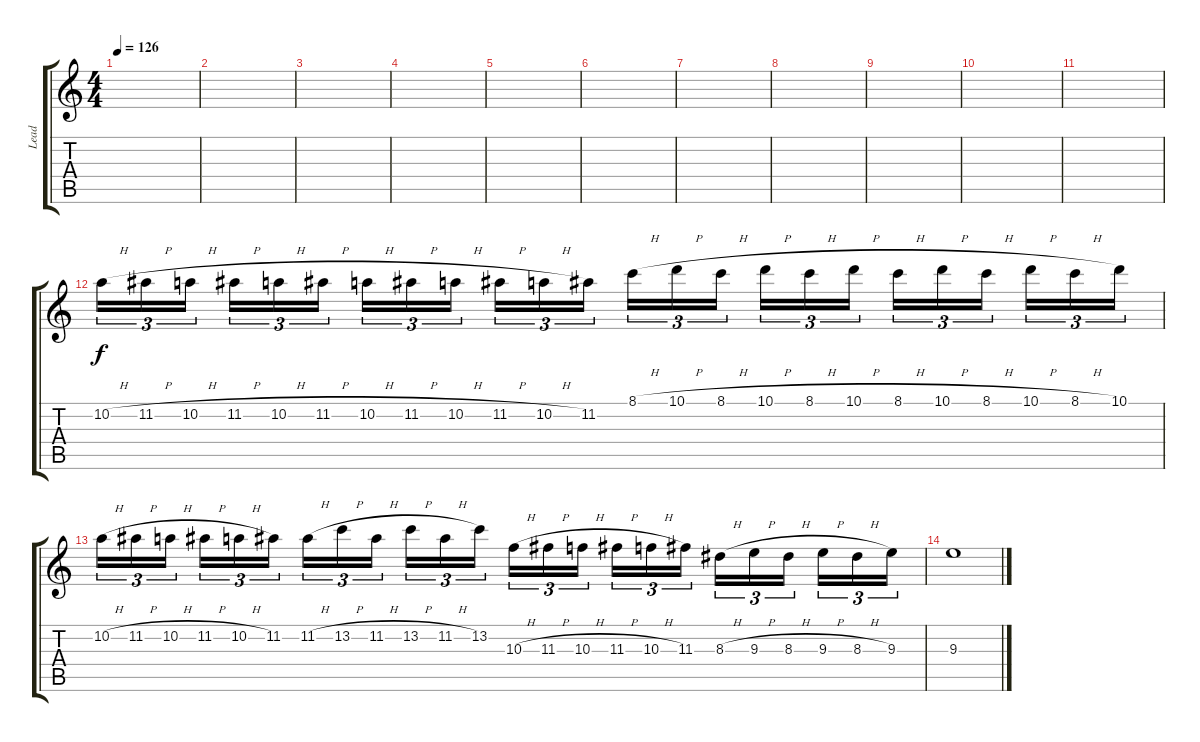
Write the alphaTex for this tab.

\track ("Lead" "Lead") {instrument distortionguitar}
\staff {score tabs}
\tuning (E4 B3 G3 D3 A2 E2) {hide}
\ts (4 4)
\tempo 126
\clef g2
\ks c
|
|
|
|
|
|
|
|
|
|
|
10.2{h}.16{tu (3 2) volume 8} 11.2{h}.16{tu (3 2)} 10.2{h}.16{tu (3 2) beam splitsecondary} 11.2{h}.16{tu (3 2)} 10.2{h}.16{tu (3 2)} 11.2{h}.16{tu (3 2)} 10.2{h}.16{tu (3 2)} 11.2{h}.16{tu (3 2)} 10.2{h}.16{tu (3 2) beam splitsecondary} 11.2{h}.16{tu (3 2)} 10.2{h}.16{tu (3 2)} 11.2.16{tu (3 2)} 8.1{h}.16{tu (3 2)} 10.1{h}.16{tu (3 2)} 8.1{h}.16{tu (3 2) beam splitsecondary} 10.1{h}.16{tu (3 2)} 8.1{h}.16{tu (3 2)} 10.1{h}.16{tu (3 2)} 8.1{h}.16{tu (3 2)} 10.1{h}.16{tu (3 2)} 8.1{h}.16{tu (3 2) beam splitsecondary} 10.1{h}.16{tu (3 2)} 8.1{h}.16{tu (3 2)} 10.1.16{tu (3 2)} |
10.2{h}.16{tu (3 2)} 11.2{h}.16{tu (3 2)} 10.2{h}.16{tu (3 2) beam splitsecondary} 11.2{h}.16{tu (3 2)} 10.2{h}.16{tu (3 2)} 11.2.16{tu (3 2)} 11.2{h}.16{tu (3 2)} 13.2{h}.16{tu (3 2)} 11.2{h}.16{tu (3 2) beam splitsecondary} 13.2{h}.16{tu (3 2)} 11.2{h}.16{tu (3 2)} 13.2.16{tu (3 2)} 10.3{h}.16{tu (3 2)} 11.3{h}.16{tu (3 2)} 10.3{h}.16{tu (3 2) beam splitsecondary} 11.3{h}.16{tu (3 2)} 10.3{h}.16{tu (3 2)} 11.3.16{tu (3 2)} 8.3{h}.16{tu (3 2)} 9.3{h}.16{tu (3 2)} 8.3{h}.16{tu (3 2) beam splitsecondary} 9.3{h}.16{tu (3 2)} 8.3{h}.16{tu (3 2)} 9.3.16{tu (3 2)} |
9.3.1
